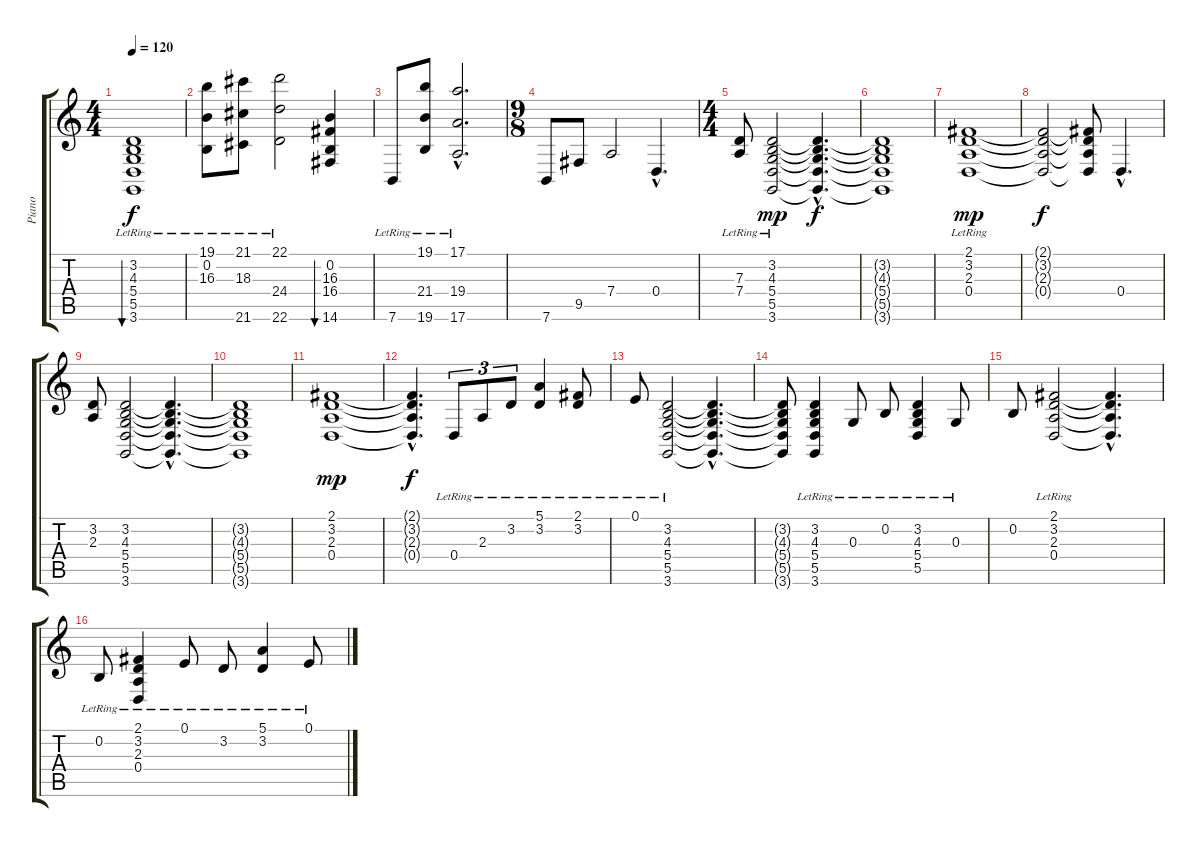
\track ("Piano" "Piano") {instrument brightacousticpiano}
\staff {score tabs}
\tuning (E4 B3 G3 D3 A2 E2) {hide}
\ts (4 4)
\tempo 120
\clef g2
\ks c
(3.2{lr} 4.3{lr} 5.4{lr} 5.5{lr} 3.6{lr}).1{bu 480 dy f instrument brightacousticpiano} |
(19.1{lr} 0.2 16.3{lr}).8 (21.1{lr} 18.3 21.6{lr}).8 (22.1{lr} 24.4{lr} 22.6{lr}).2 (0.2 16.3 16.4 14.6).4{bu 120} |
7.6{lr}.8 (19.1{lr} 21.4{lr} 19.6{lr}).8 (17.1{hac lr} 19.4{hac lr} 17.6{hac lr}).2{d} |
\ts (9 8)
7.6.8 9.5.8 7.4.2 0.4{hac}.4{d} |
\ts (4 4)
(7.3{lr} 7.4{lr}).8 (3.2{lr} 4.3{lr} 5.4{lr} 5.5 3.6).2{dy mp} (3.2{hac t} 4.3{hac t} 5.4{hac t} 5.5{hac t} 3.6{hac t}).4{d dy f} |
(3.2{t} 4.3{t} 5.4{t} 5.5{t} 3.6{t}).1 |
(2.1{lr} 3.2{lr} 2.3{lr} 0.4{lr}).1{dy mp} |
(2.1{t} 3.2{t} 2.3{t} 0.4{t}).2{dy f} (2.1{t} 3.2{t} 2.3{t} 0.4{t}).8 0.4{hac}.4{d} |
(3.2 2.3).8 (3.2 4.3 5.4 5.5 3.6).2 (3.2{hac t} 4.3{hac t} 5.4{hac t} 5.5{hac t} 3.6{hac t}).4{d} |
(3.2{t} 4.3{t} 5.4{t} 5.5{t} 3.6{t}).1 |
(2.1 3.2 2.3 0.4).1{dy mp} |
(2.1{hac t} 3.2{hac t} 2.3{hac t} 0.4{hac t}).4{d dy f} 0.4{lr}.8{tu (3 2)} 2.3{lr}.8{tu (3 2)} 3.2{lr}.8{tu (3 2)} (5.1{lr} 3.2).4 (2.1{lr} 3.2{lr}).8 |
0.1{lr}.8 (3.2{lr} 4.3{lr} 5.4{lr} 5.5{lr} 3.6{lr}).2 (3.2{hac t} 4.3{hac t} 5.4{hac t} 5.5{hac t} 3.6{hac t}).4{d} |
(3.2{t} 4.3{t} 5.4{t} 5.5{t} 3.6{t}).8 (3.2 4.3{lr} 5.4{lr} 5.5{lr} 3.6).4 0.3{lr}.8 0.2{lr}.8 (3.2{lr} 4.3{lr} 5.4{lr} 5.5{lr}).4 0.3{lr}.8 |
0.2.8 (2.1{lr} 3.2{lr} 2.3{lr} 0.4{lr}).2 (2.1{hac t} 3.2{hac t} 2.3{hac t} 0.4{hac t}).4{d} |
0.2{lr}.8 (2.1{lr} 3.2{lr} 2.3{lr} 0.4{lr}).4 0.1{lr}.8 3.2{lr}.8 (5.1{lr} 3.2{lr}).4 0.1{lr}.8
